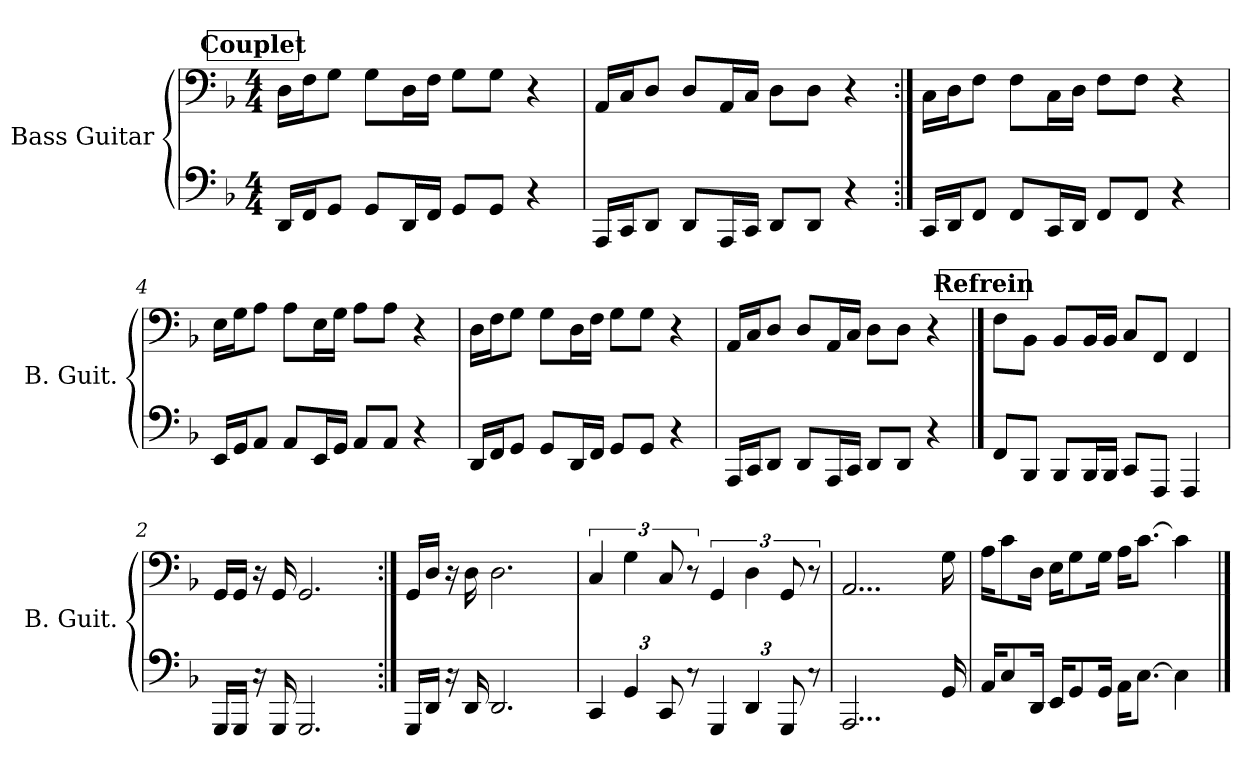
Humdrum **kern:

**kern	**kern
*part1	*part1
*staff2	*staff1
*I"Bass Guitar	*
*I'B. Guit.	*
*stria4	*
*	*clefF4
*ITrd7c12	*ITrd7c12
*k[b-]	*k[b-]
*M4/4	*M4/4
*MM92	*MM92
!!LO:REH:place=s1:a:B:fs=14:t=Couplet
=1	=1
16DDDLL	16DD\LL
16FFFJ	16FF\J
8GGGJ	8GG\J
8GGGL	8GG\L
16DDDL	16DD\L
16FFFJJ	16FF\JJ
8GGGL	8GG\L
8GGGJ	8GG\J
4r	4r
=2	=2
16AAAALL	16AAA/LL
16CCCJ	16CC/J
8DDDJ	8DD/J
8DDDL	8DD/L
16AAAAL	16AAA/L
16CCCJJ	16CC/JJ
8DDDL	8DD\L
8DDDJ	8DD\J
4r	4r
!!LO:LB:g=z
=3:|!	=3:|!
16CCCLL	16CC\LL
16DDDJ	16DD\J
8FFFJ	8FF\J
8FFFL	8FF\L
16CCCL	16CC\L
16DDDJJ	16DD\JJ
8FFFL	8FF\L
8FFFJ	8FF\J
4r	4r
=4	=4
16EEELL	16EE\LL
16GGGJ	16GG\J
8AAAJ	8AA\J
8AAAL	8AA\L
16EEEL	16EE\L
16GGGJJ	16GG\JJ
8AAAL	8AA\L
8AAAJ	8AA\J
4r	4r
=5	=5
16DDDLL	16DD\LL
16FFFJ	16FF\J
8GGGJ	8GG\J
8GGGL	8GG\L
16DDDL	16DD\L
16FFFJJ	16FF\JJ
8GGGL	8GG\L
8GGGJ	8GG\J
4r	4r
=6	=6
16AAAALL	16AAA/LL
16CCCJ	16CC/J
8DDDJ	8DD/J
8DDDL	8DD/L
16AAAAL	16AAA/L
16CCCJJ	16CC/JJ
8DDDL	8DD\L
8DDDJ	8DD\J
4r	4r
!!LO:LB:g=z
!!LO:REH:place=s1:a:B:fs=14:t=Refrein
==1	==1
*stria4	*
8FFFL	8FF\L
8BBBB-J	8BBB-\J
8BBBB-L	8BBB-/L
16BBBB-L	16BBB-/L
16BBBB-JJ	16BBB-/JJ
8CCCL	8CC/L
8FFFFJ	8FFF/J
4FFFF	4FFF/
=2	=2
16GGGGLL	16GGG/LL
16GGGGJJ	16GGG/JJ
16r	16r
16GGGG	16GGG/
2.GGGG	2.GGG/
=3:|!	=3:|!
16GGGGLL	16GGG/LL
16DDDJJ	16DD/JJ
16r	16r
16DDD	16DD\
2.DDD	2.DD\
=4	=4
*Xbrackettup	*
6CCC	6CC/
6GGG	6GG\
12CCC	12CC/
12r	12r
6GGGG	6GGG/
6DDD	6DD\
12GGGG	12GGG/
12r	12r
!!LO:LB:g=z
=5	=5
2...AAAA	2...AAA/
16GGG	16GG\
=6	=6
16AAAKL	16AA\KL
8CC	8C\
16DDDJk	16DD\Jk
16EEEKL	16EE\KL
8GGG	8GG\
16GGGJk	16GG\Jk
16AAAKL	16AA\KL
[8.CCJ	[8.C\J
4CC]	4C\]
==	==
*-	*-
